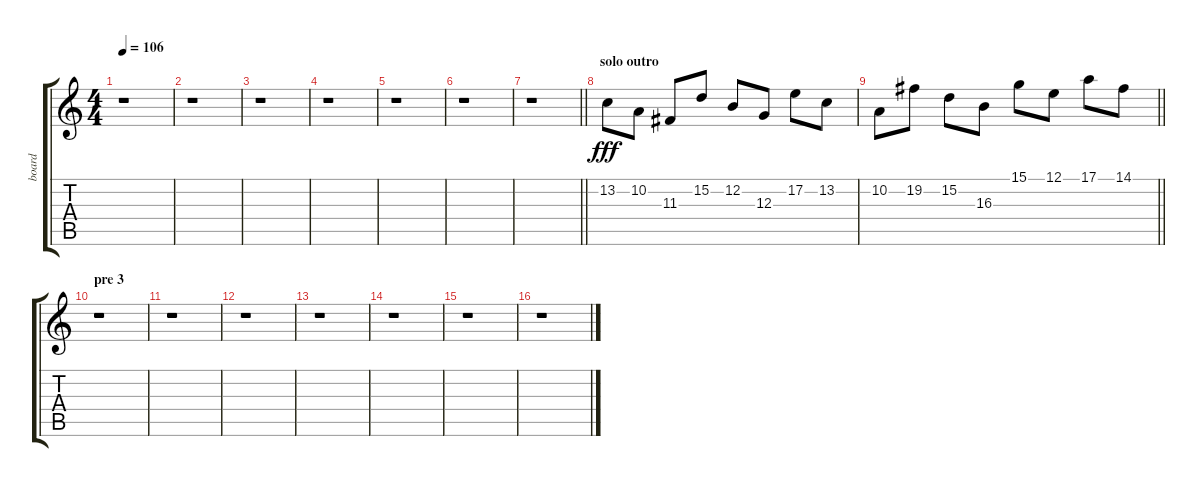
\track ("board" "board") {instrument pad2warm}
\staff {score tabs}
\tuning (E4 B3 G3 D3 A2 E2) {hide}
\ts (4 4)
\tempo 106
\clef g2
\ks c
r.1{dy fff} |
r.1 |
r.1 |
r.1 |
r.1 |
r.1 |
\barLineRight lightlight
r.1 |
\section ("" "solo outro")
13.2.8 10.2.8 11.3.8 15.2.8 12.2.8 12.3.8 17.2.8 13.2.8 |
\barLineRight lightlight
10.2.8 19.2.8 15.2.8 16.3.8 15.1.8 12.1.8 17.1.8 14.1.8 |
\section ("" "pre 3")
r.1 |
r.1 |
r.1 |
r.1 |
r.1 |
r.1 |
r.1
